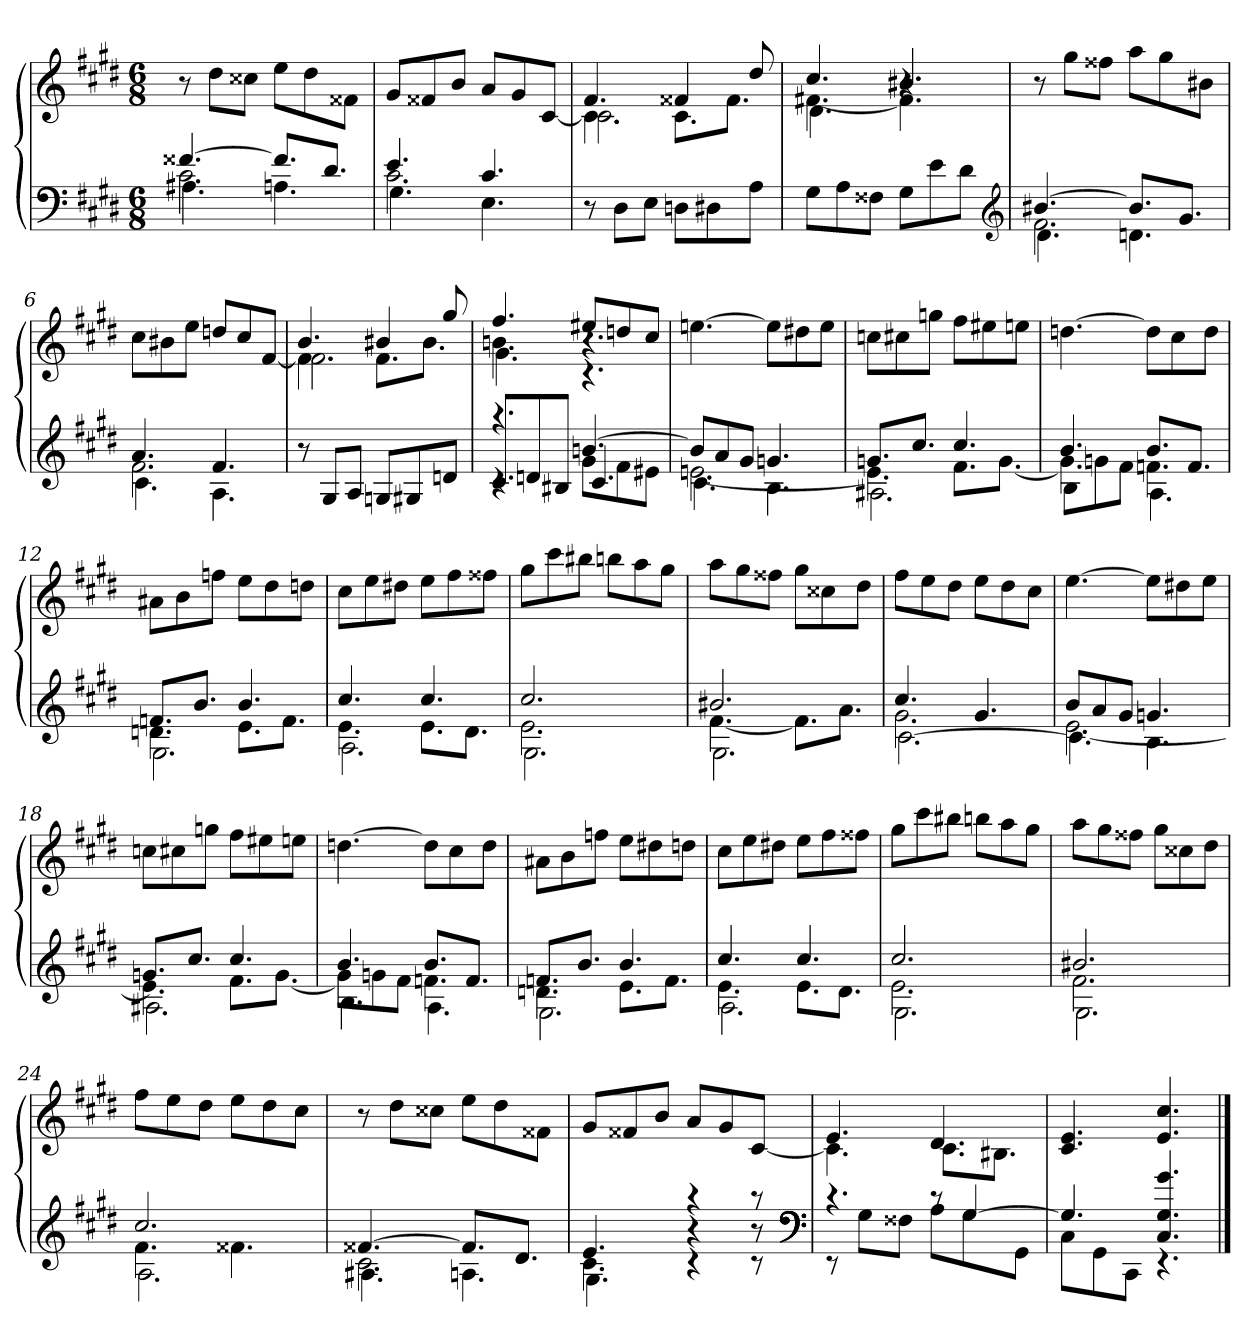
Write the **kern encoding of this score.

**kern	**kern
*part1	*part1
*staff2	*staff1
*clefF4	*clefG2
*k[f#c#g#d#]	*k[f#c#g#d#]
*c#:	*c#:
*M6/8	*M6/8
=1	=1
*^	*
*	*^	*
[4.f##X	2.c#	4.A#X\	8r
.	.	.	8dd#L
.	.	.	8cc##XJ
8.f##L]	.	4.An\	8eeL
.	.	.	8dd#
8.d#J	.	.	.
.	.	.	8f##XJ
=2	=2	=2	=2
4.e	2.c#	4.G#\	8g#L
.	.	.	8f##X
.	.	.	8bJ
4.c#	.	4.E\	8aL
.	.	.	8g#
.	.	.	[8c#J
*v	*v	*v	*
=3	=3
*	*^
*	*	*^
8r	4.f#	4.c#]	2.c#\
8D#L	.	.	.
8EJ	.	.	.
8DnL	4f##X	8.c#L	.
8D#X	.	.	.
.	.	8.f##J	.
8AJ	8dd#	.	.
=4	=4	=4	=4
8G#L	4.cc#	[4.f#X	4.d#\
8A	.	.	.
8F##XJ	.	.	.
8G#L	4.b#X	4.f#]	4.r
8e	.	.	.
8d#J	.	.	.
*	*v	*v	*v
*clefG2	*
=5	=5
*^	*
*	*^	*
[4.b#X	2.f#	4.d#\	8r
.	.	.	8gg#L
.	.	.	8ff##XJ
8.b#L]	.	4.dn\	8aaL
.	.	.	8gg#
8.g#J	.	.	.
.	.	.	8b#XJ
=6	=6	=6	=6
4.a	2.f#	4.c#\	8cc#L
.	.	.	8b#X
.	.	.	8eeJ
4.f#	.	4.A\	8ddnL
.	.	.	8cc#
.	.	.	[8f#J
*v	*v	*v	*
=7	=7
*	*^
*	*	*^
8r	4.b	4.f#]	2.f#\
8G#L	.	.	.
8AJ	.	.	.
8GnL	4b#X	8.f#L	.
8G#X	.	.	.
.	.	8.b#J	.
8dnJ	8gg#	.	.
=8	=8	=8	=8
*^	*	*	*
*	*^	*	*	*
4.raa	4.rc	8c#/L	4.ff#	4.bn	4.g#\
.	.	8dn/	.	.	.
.	.	8B#X/J	.	.	.
[4.bn	8g#L	4.c#/	8ee#XL	4.rc	4.r
.	8f#	.	8ddn	.	.
.	8e#XJ	.	8cc#J	.	.
*	*	*	*v	*v	*v
=9	=9	=9	=9
8bL]	[2.en	4.c#\	[4.een
8a	.	.	.
8g#J	.	.	.
4.gn	.	4.B\	8eeL]
.	.	.	8dd#X
.	.	.	8eeJ
=10	=10	=10	=10
8.gnL	4.e]	2.A#X\	8ccnL
.	.	.	8cc#X
8.cc#J	.	.	.
.	.	.	8ggnJ
4.cc#	8.f#L	.	8ff#L
.	.	.	8ee#X
.	[8.gJ	.	.
.	.	.	8eenJ
=11	=11	=11	=11
4.b	4.g]	8B\L	[4.ddn
.	.	8gn\	.
.	.	8f#\J	.
8.bL	4.fn	4.A\	8ddL]
.	.	.	8cc#
8.fJ	.	.	.
.	.	.	8ddJ
=12	=12	=12	=12
8.fnL	4.dn	2.G#\	8a#XL
.	.	.	8b
8.bJ	.	.	.
.	.	.	8ffnJ
4.b	8.eL	.	8eeL
.	.	.	8dd#
.	8.fJ	.	.
.	.	.	8ddnJ
=13	=13	=13	=13
4.cc#	4.e	2.A\	8cc#L
.	.	.	8ee
.	.	.	8dd#XJ
4.cc#	8.eL	.	8eeL
.	.	.	8ff#
.	8.d#J	.	.
.	.	.	8ff##XJ
=14	=14	=14	=14
2.cc#	2.e	2.G#\	8gg#L
.	.	.	8ccc#
.	.	.	8bb#XJ
.	.	.	8bbnL
.	.	.	8aa
.	.	.	8gg#J
=15	=15	=15	=15
2.b#X	[4.f#	2.G#\	8aaL
.	.	.	8gg#
.	.	.	8ff##XJ
.	8.f#L]	.	8gg#L
.	.	.	8cc##X
.	8.aJ	.	.
.	.	.	8dd#J
=16	=16	=16	=16
4.cc#	2.g#	[2.c#\	8ff#L
.	.	.	8ee
.	.	.	8dd#J
4.g#	.	.	8eeL
.	.	.	8dd#
.	.	.	8cc#J
=17	=17	=17	=17
8bL	[2.e	4.c#\]	[4.ee
8a	.	.	.
8g#J	.	.	.
4.gn	.	4.B\	8eeL]
.	.	.	8dd#X
.	.	.	8eeJ
=18	=18	=18	=18
8.gnL	4.e]	2.A#X\	8ccnL
.	.	.	8cc#X
8.cc#J	.	.	.
.	.	.	8ggnJ
4.cc#	8.f#L	.	8ff#L
.	.	.	8ee#X
.	[8.gJ	.	.
.	.	.	8eenJ
=19	=19	=19	=19
4.b	8gL]	4.B\	[4.ddn
.	8gn	.	.
.	8f#J	.	.
8.bL	4.fn	4.A\	8ddL]
.	.	.	8cc#
8.fJ	.	.	.
.	.	.	8ddJ
=20	=20	=20	=20
8.fnL	4.dn	2.G#\	8a#XL
.	.	.	8b
8.bJ	.	.	.
.	.	.	8ffnJ
4.b	8.eL	.	8eeL
.	.	.	8dd#X
.	8.fJ	.	.
.	.	.	8ddnJ
=21	=21	=21	=21
4.cc#	4.e	2.A\	8cc#L
.	.	.	8ee
.	.	.	8dd#XJ
4.cc#	8.eL	.	8eeL
.	.	.	8ff#
.	8.d#J	.	.
.	.	.	8ff##XJ
=22	=22	=22	=22
2.cc#	2.e	2.G#\	8gg#L
.	.	.	8ccc#
.	.	.	8bb#XJ
.	.	.	8bbnL
.	.	.	8aa
.	.	.	8gg#J
=23	=23	=23	=23
2.b#X	2.f#	2.G#\	8aaL
.	.	.	8gg#
.	.	.	8ff##XJ
.	.	.	8gg#L
.	.	.	8cc##X
.	.	.	8dd#J
=24	=24	=24	=24
2.cc#	4.f#	2.A\	8ff#L
.	.	.	8ee
.	.	.	8dd#J
.	4.f##X	.	8eeL
.	.	.	8dd#
.	.	.	8cc#J
=25	=25	=25	=25
[4.f##X	2.c#	4.A#X\	8r
.	.	.	8dd#L
.	.	.	8cc##XJ
8.f##L]	.	4.An\	8eeL
.	.	.	8dd#
8.d#J	.	.	.
.	.	.	8f##XJ
=26	=26	=26	=26
4.e	4.c#	4.G#\	8g#L
.	.	.	8f##X
.	.	.	8bJ
4raa	4rc	4r	8aL
.	.	.	8g#
8raa	8rc	8r	[8c#J
*v	*v	*v	*
*clefF4	*
=27	=27
*^	*^
4.rc	8rEE	4.e	4.c#]
.	8G#L	.	.
.	8F##XJ	.	.
8rc	8AL	4.d#	8.c#L
[4G#	8G#	.	.
.	.	.	8.B#XJ
.	8GG#J	.	.
*	*	*v	*v
=28	=28	=28
4.G#]	8C#L	4.c# 4.e
.	8GG#	.
.	8CC#J	.
4.C# 4.G# 4.g#	4.rEE	4.e 4.cc#
*v	*v	*
==	==
*-	*-
